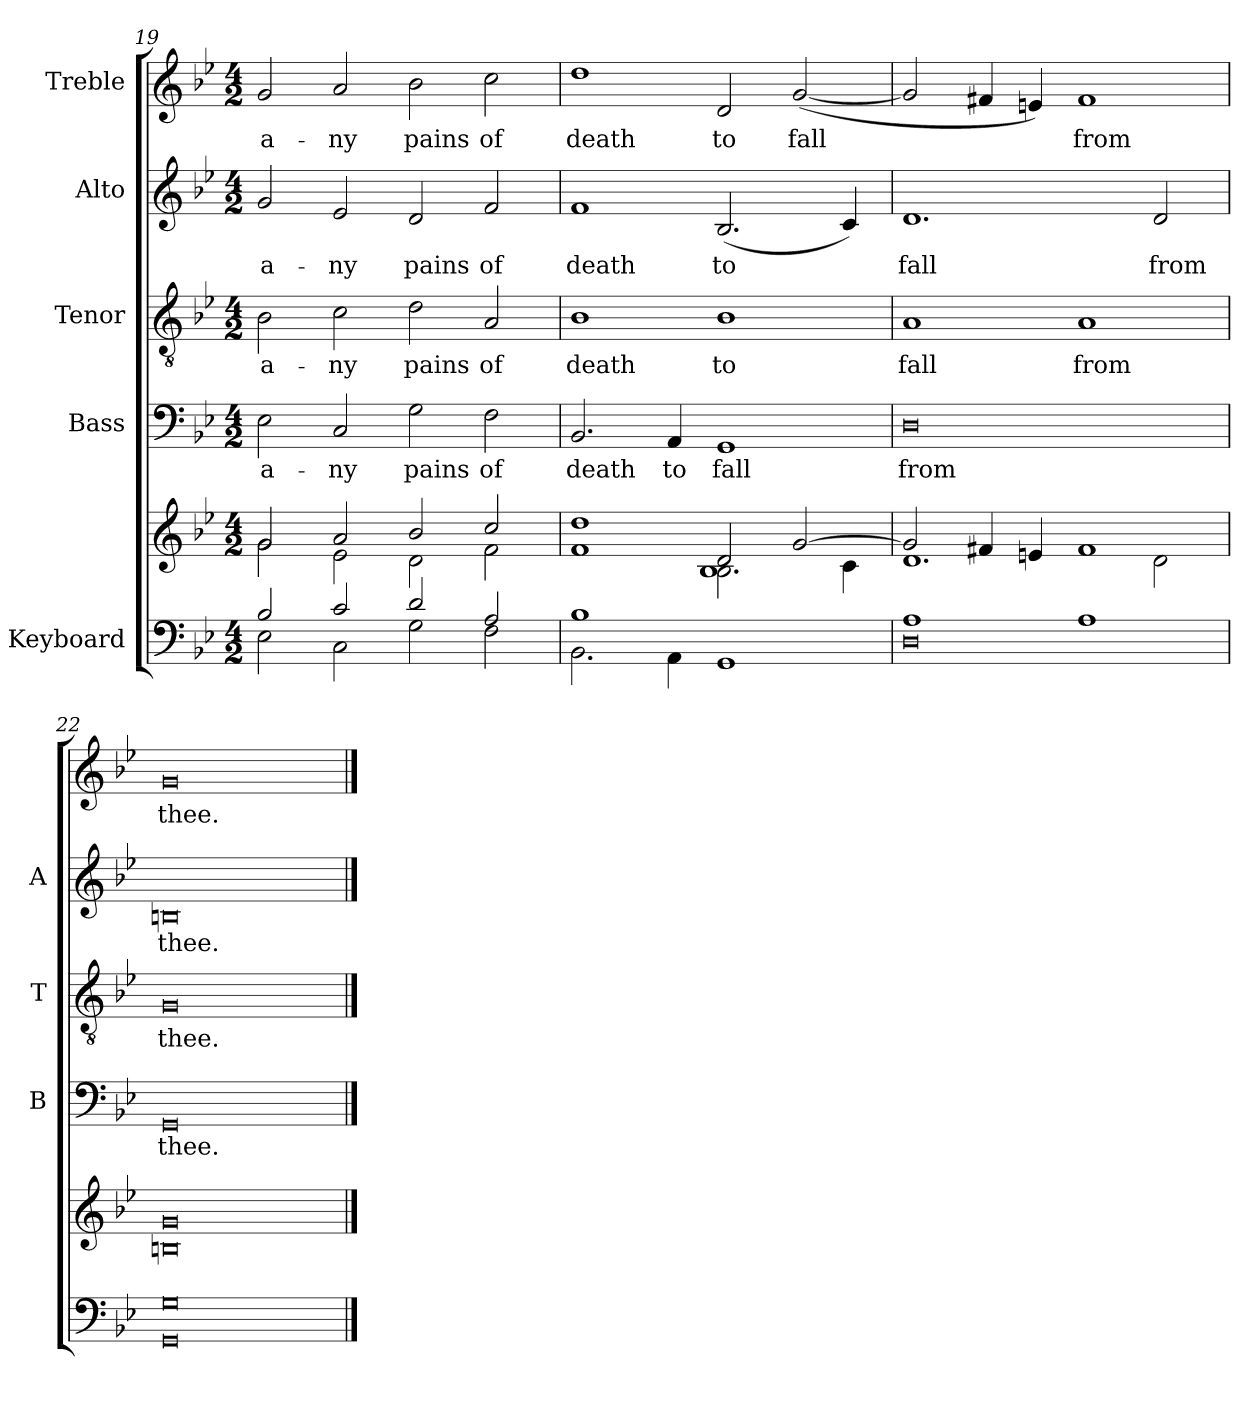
**kern	**kern	**kern	**text	**kern	**text	**kern	**text	**kern	**text
*part5	*part5	*part4	*part4	*part3	*part3	*part2	*part2	*part1	*part1
*staff6	*staff5	*staff4	*staff4	*staff3	*staff3	*staff2	*staff2	*staff1	*staff1
*I"Keyboard	*	*I"Bass	*	*I"Tenor	*	*I"Alto	*	*I"Treble	*
*	*	*I'B	*	*I'T	*	*I'A	*	*	*
!!LO:LB:g=z
*clefF4	*clefG2	*clefF4	*	*clefGv2	*	*clefG2	*	*clefG2	*
*k[b-e-]	*k[b-e-]	*k[b-e-]	*	*k[b-e-]	*	*k[b-e-]	*	*k[b-e-]	*
*B-:	*B-:	*B-:	*	*B-:	*	*B-:	*	*B-:	*
*M4/2	*M4/2	*M4/2	*	*M4/2	*	*M4/2	*	*M4/2	*
=19	=19	=19	=19	=19	=19	=19	=19	=19	=19
*^	*^	*	*	*	*	*	*	*	*
!	!	!	!	!	!LO:LY:b	!	!LO:LY:b	!	!LO:LY:b	!	!LO:LY:b
2B-	2E-	2g	2g	2E-	a-	2B-	a-	2g	a-	2g	a-
!	!	!	!	!	!LO:LY:b	!	!LO:LY:b	!	!LO:LY:b	!	!LO:LY:b
2c	2C\	2a	2e-	2C	-ny	2c	-ny	2e-	-ny	2a	-ny
!	!	!	!	!	!LO:LY:b	!	!LO:LY:b	!	!LO:LY:b	!	!LO:LY:b
2d	2G	2b-/	2d	2G	pains	2d	pains	2d	pains	2b-	pains
!	!	!	!	!	!LO:LY:b	!	!LO:LY:b	!	!LO:LY:b	!	!LO:LY:b
2A	2F	2cc/	2f	2F	of	2A	of	2f	of	2cc	of
=20	=20	=20	=20	=20	=20	=20	=20	=20	=20	=20	=20
*	*	*	*^	*	*	*	*	*	*	*	*
!	!	!	!	!	!	!LO:LY:b	!	!LO:LY:b	!	!LO:LY:b	!	!LO:LY:b
1B-	2.BB-\	1dd	1f	1ryy	2.BB-	death	1B-	death	1f	death	1dd	death
!	!	!	!	!	!	!LO:LY:b	!	!	!	!	!	!
.	4AA\	.	.	.	4AA	to	.	.	.	.	.	.
!	!	!	!	!	!	!LO:LY:b	!	!LO:LY:b	!	!LO:LY:b	!	!LO:LY:b
1ryy	1GG/	2d	2.B-\	1B-	1GG	fall	1B-	to	(<2.B-	to	2d	to
!	!	!	!	!	!	!	!	!	!	!	!	!LO:LY:b
.	.	[2g	.	.	.	.	.	.	.	.	(<[2g	fall
.	.	.	4c\	.	.	.	.	.	4c)	.	.	.
*	*	*	*v	*v	*	*	*	*	*	*	*	*
=21	=21	=21	=21	=21	=21	=21	=21	=21	=21	=21	=21
!	!	!	!	!	!LO:LY:b	!	!LO:LY:b	!	!LO:LY:b	!	!
1A	0D	2g]	1.d	0D	from	1A	fall	1.d	fall	2g]	.
.	.	4f#X	.	.	.	.	.	.	.	4f#X	.
.	.	4en	.	.	.	.	.	.	.	4en)	.
!	!	!	!	!	!	!	!LO:LY:b	!	!	!	!LO:LY:b
1A	.	1f#	.	.	.	1A	from	.	.	1f#	from
!	!	!	!	!	!	!	!	!	!LO:LY:b	!	!
.	.	.	2d\	.	.	.	.	2d	from	.	.
=22	=22	=22	=22	=22	=22	=22	=22	=22	=22	=22	=22
!	!	!	!	!	!LO:LY:b	!	!LO:LY:b	!	!LO:LY:b	!	!LO:LY:b
0G	0GG	0g	0Bn	0GG	thee.	0G	thee.	0Bn	thee.	0g	thee.
*v	*v	*	*	*	*	*	*	*	*	*	*
*	*v	*v	*	*	*	*	*	*	*	*
==	==	==	==	==	==	==	==	==	==
*-	*-	*-	*-	*-	*-	*-	*-	*-	*-
